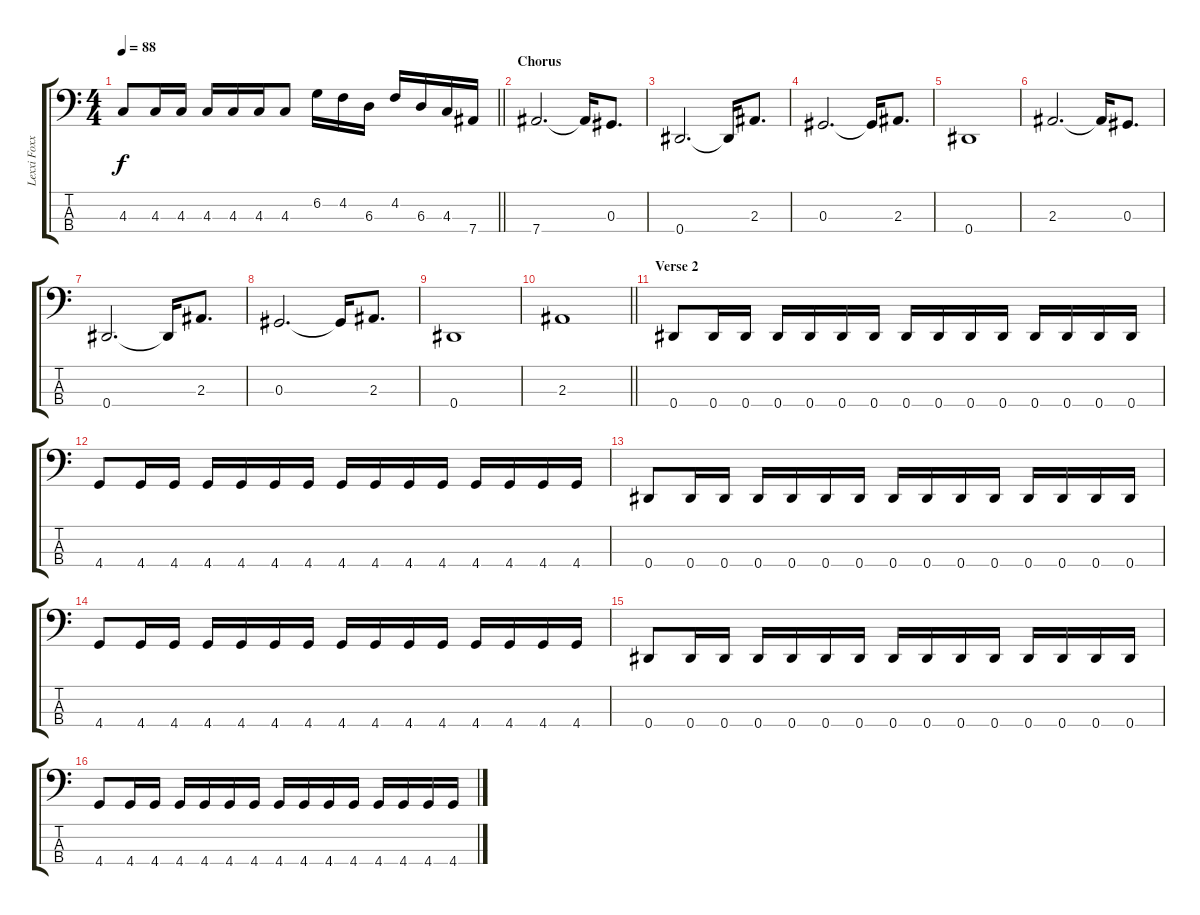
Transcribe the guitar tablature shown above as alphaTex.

\track ("Lexxi Foxxx" "Lexxi Foxx") {instrument electricbassfinger}
\staff {score tabs}
\tuning (Gb2 Db2 Ab1 Eb1) {hide}
\ts (4 4)
\tempo 88
\clef f4
\barLineRight lightlight
\ks c
4.3.8{dy f} 4.3.16 4.3.16 4.3.16 4.3.16 4.3.16 4.3.8 6.2.16 4.2.16 6.3.16 4.2.16 6.3.16 4.3.16 7.4.16 |
\section ("" "Chorus")
7.4.2{d} 7.4{t}.16 0.3.8{d} |
0.4.2{d} 0.4{t}.16 2.3.8{d} |
0.3.2{d} 0.3{t}.16 2.3.8{d} |
0.4.1 |
2.3.2{d} 2.3{t}.16 0.3.8{d} |
0.4.2{d} 0.4{t}.16 2.3.8{d} |
0.3.2{d} 0.3{t}.16 2.3.8{d} |
0.4.1 |
\barLineRight lightlight
2.3.1 |
\section ("" "Verse 2")
0.4.8 0.4.16 0.4.16 0.4.16 0.4.16 0.4.16 0.4.16 0.4.16 0.4.16 0.4.16 0.4.16 0.4.16 0.4.16 0.4.16 0.4.16 |
4.4.8 4.4.16 4.4.16 4.4.16 4.4.16 4.4.16 4.4.16 4.4.16 4.4.16 4.4.16 4.4.16 4.4.16 4.4.16 4.4.16 4.4.16 |
0.4.8 0.4.16 0.4.16 0.4.16 0.4.16 0.4.16 0.4.16 0.4.16 0.4.16 0.4.16 0.4.16 0.4.16 0.4.16 0.4.16 0.4.16 |
4.4.8 4.4.16 4.4.16 4.4.16 4.4.16 4.4.16 4.4.16 4.4.16 4.4.16 4.4.16 4.4.16 4.4.16 4.4.16 4.4.16 4.4.16 |
0.4.8 0.4.16 0.4.16 0.4.16 0.4.16 0.4.16 0.4.16 0.4.16 0.4.16 0.4.16 0.4.16 0.4.16 0.4.16 0.4.16 0.4.16 |
4.4.8 4.4.16 4.4.16 4.4.16 4.4.16 4.4.16 4.4.16 4.4.16 4.4.16 4.4.16 4.4.16 4.4.16 4.4.16 4.4.16 4.4.16
